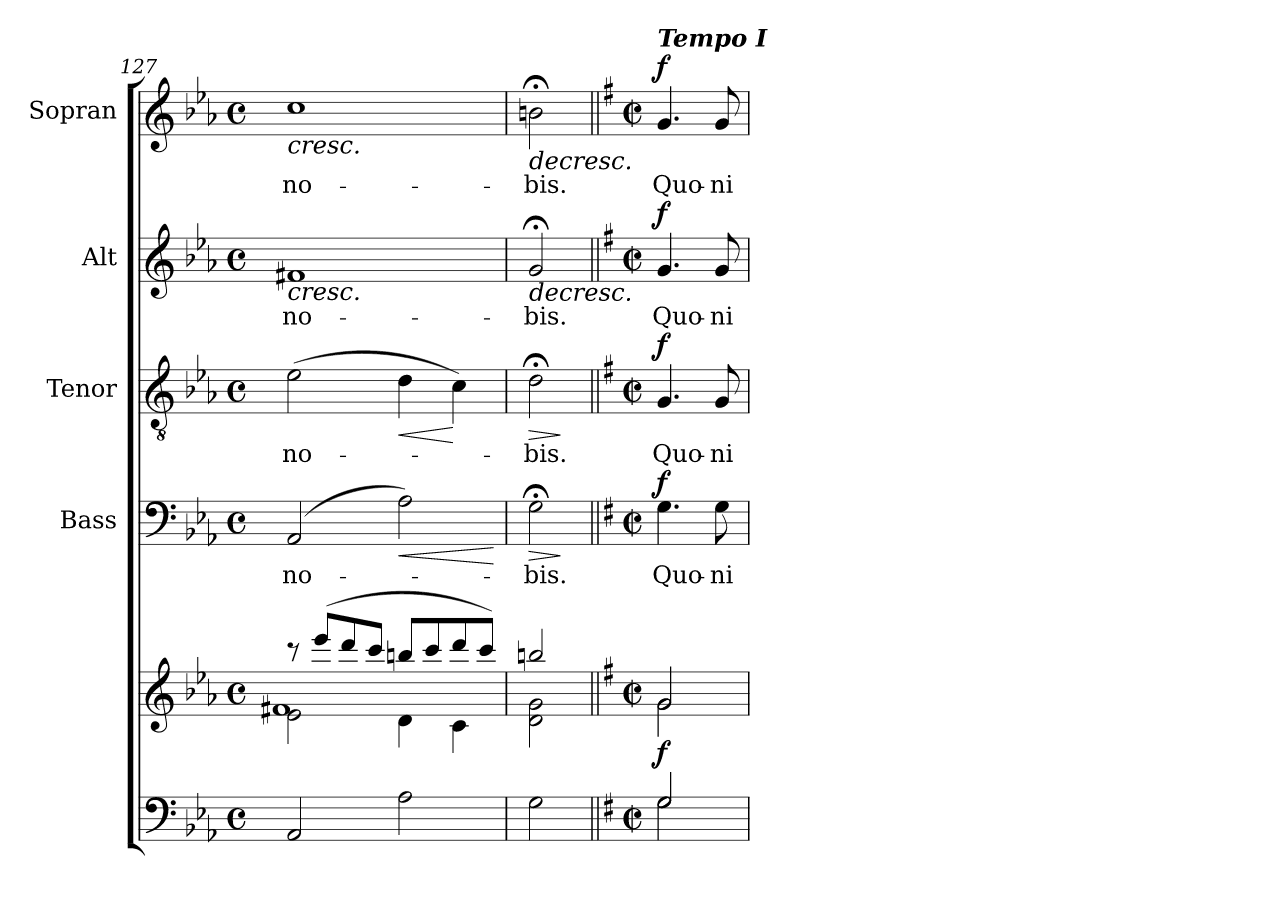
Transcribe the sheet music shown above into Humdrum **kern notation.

**kern	**kern	**dynam	**kern	**text	**dynam	**kern	**text	**dynam	**kern	**text	**dynam	**kern	**text	**dynam
*part5	*part5	*part5	*part4	*part4	*part4	*part3	*part3	*part3	*part2	*part2	*part2	*part1	*part1	*part1
*staff6	*staff5	*staff5/6	*staff4	*staff4	*staff4	*staff3	*staff3	*staff3	*staff2	*staff2	*staff2	*staff1	*staff1	*staff1
*	*	*	*I"Bass	*	*	*I"Tenor	*	*	*I"Alt	*	*	*I"Sopran	*	*
*	*	*	*I'B.	*	*	*I'T.	*	*	*I'A.	*	*	*I'S.	*	*
*clefF4	*clefG2	*	*clefF4	*	*	*clefGv2	*	*	*clefG2	*	*	*clefG2	*	*
*k[b-e-a-]	*k[b-e-a-]	*	*k[b-e-a-]	*	*	*k[b-e-a-]	*	*	*k[b-e-a-]	*	*	*k[b-e-a-]	*	*
*E-:	*E-:	*	*E-:	*	*	*E-:	*	*	*E-:	*	*	*E-:	*	*
*M4/4	*M4/4	*	*M4/4	*	*	*M4/4	*	*	*M4/4	*	*	*M4/4	*	*
*met(c)	*met(c)	*	*met(c)	*	*	*met(c)	*	*	*met(c)	*	*	*met(c)	*	*
=127	=127	=127	=127	=127	=127	=127	=127	=127	=127	=127	=127	=127	=127	=127
*	*^	*	*	*	*	*	*	*	*	*	*	*	*	*
*	*	*^	*	*	*	*	*	*	*	*	*	*	*	*	*
!	!	!	!	!	!	!LO:LY:b	!	!	!LO:LY:b	!	!	!LO:LY:b	!LO:HP:b	!	!LO:LY:b	!LO:HP:b
2AA-/	8rbb	2e-\	1f#X	.	(2AA-/	no-	.	(>2e-\	no-	.	1f#X	no-	<	1cc	no-	<
.	(>8eee-/L	.	.	.	.	.	.	.	.	.	.	.	.	.	.	.
.	8ddd/	.	.	.	.	.	.	.	.	.	.	.	.	.	.	.
.	8ccc/J	.	.	.	.	.	.	.	.	.	.	.	.	.	.	.
!	!	!	!	!	!	!	!LO:HP:b	!	!	!LO:HP:b	!	!	!	!	!	!
2A-\	8bbn/L	4d\	.	.	2A-\)	.	<	4d\	.	<	.	.	.	.	.	.
.	8ccc/	.	.	.	.	.	.	.	.	.	.	.	.	.	.	.
.	8ddd/	4c\	.	.	.	.	.	4c\)	.	[	.	.	.	.	.	.
.	8ccc/J)	.	.	.	.	.	.	.	.	.	.	.	.	.	.	.
*	*v	*v	*v	*	*	*	*	*	*	*	*	*	*	*	*	*
.	.	.	.	.	[	.	.	.	.	.	.	.	.	.
=128	=128	=128	=128	=128	=128	=128	=128	=128	=128	=128	=128	=128	=128	=128
*	*^	*	*	*	*	*	*	*	*	*	*	*	*	*
!	!	!	!	!	!LO:LY:b	!LO:HP:b	!	!LO:LY:b	!LO:HP:b	!	!LO:LY:b	!LO:HP:b	!	!LO:LY:b	!LO:HP:b
2G\	2bbn/	2d\ 2g\	.	2G;<\	-bis.	>	2d;<\	-bis.	>	2g;</	-bis.	>	2bn;<\	-bis.	>
*	*v	*v	*	*	*	*	*	*	*	*	*	*	*	*	*
.	.	.	.	.	]	.	.	]	.	.	[	.	.	[
!!LO:PB:g=z
=129||	=129||	=129||	=129||	=129||	=129||	=129||	=129||	=129||	=129||	=129||	=129||	=129||	=129||	=129||
*k[f#]	*k[f#]	*	*k[f#]	*	*	*k[f#]	*	*	*k[f#]	*	*	*k[f#]	*	*
*G:	*G:	*	*G:	*	*	*G:	*	*	*G:	*	*	*G:	*	*
*M2/2	*M2/2	*	*M2/2	*	*	*M2/2	*	*	*M2/2	*	*	*M2/2	*	*
*met(c|)	*met(c|)	*	*met(c|)	*	*	*met(c|)	*	*	*met(c|)	*	*	*met(c|)	*	*
*^	*^	*	*	*	*	*	*	*	*	*	*	*	*	*
!	!	!	!	!	!	!	!	!	!	!	!	!	!	!LO:TX:a:Bi:t=Tempo I	!	!
!	!	!	!	!LO:DY:b	!	!LO:LY:b	!LO:DY:a	!	!LO:LY:b	!LO:DY:a	!	!LO:LY:b	!LO:DY:a	!	!LO:LY:b	!LO:DY:a
2G/	2G\	2g/	2g\	f	4.G\	Quo-	f	4.G/	Quo-	f	4.g/	Quo-	f	4.g/	Quo-	f
!	!	!	!	!	!	!LO:LY:b	!	!	!LO:LY:b	!	!	!LO:LY:b	!	!	!LO:LY:b	!
.	.	.	.	.	8G\	-ni-	.	8G/	-ni-	.	8g/	-ni-	]	8g/	-ni-	]
*v	*v	*	*	*	*	*	*	*	*	*	*	*	*	*	*	*
*	*v	*v	*	*	*	*	*	*	*	*	*	*	*	*	*
=	=	=	=	=	=	=	=	=	=	=	=	=	=	=
*-	*-	*-	*-	*-	*-	*-	*-	*-	*-	*-	*-	*-	*-	*-
